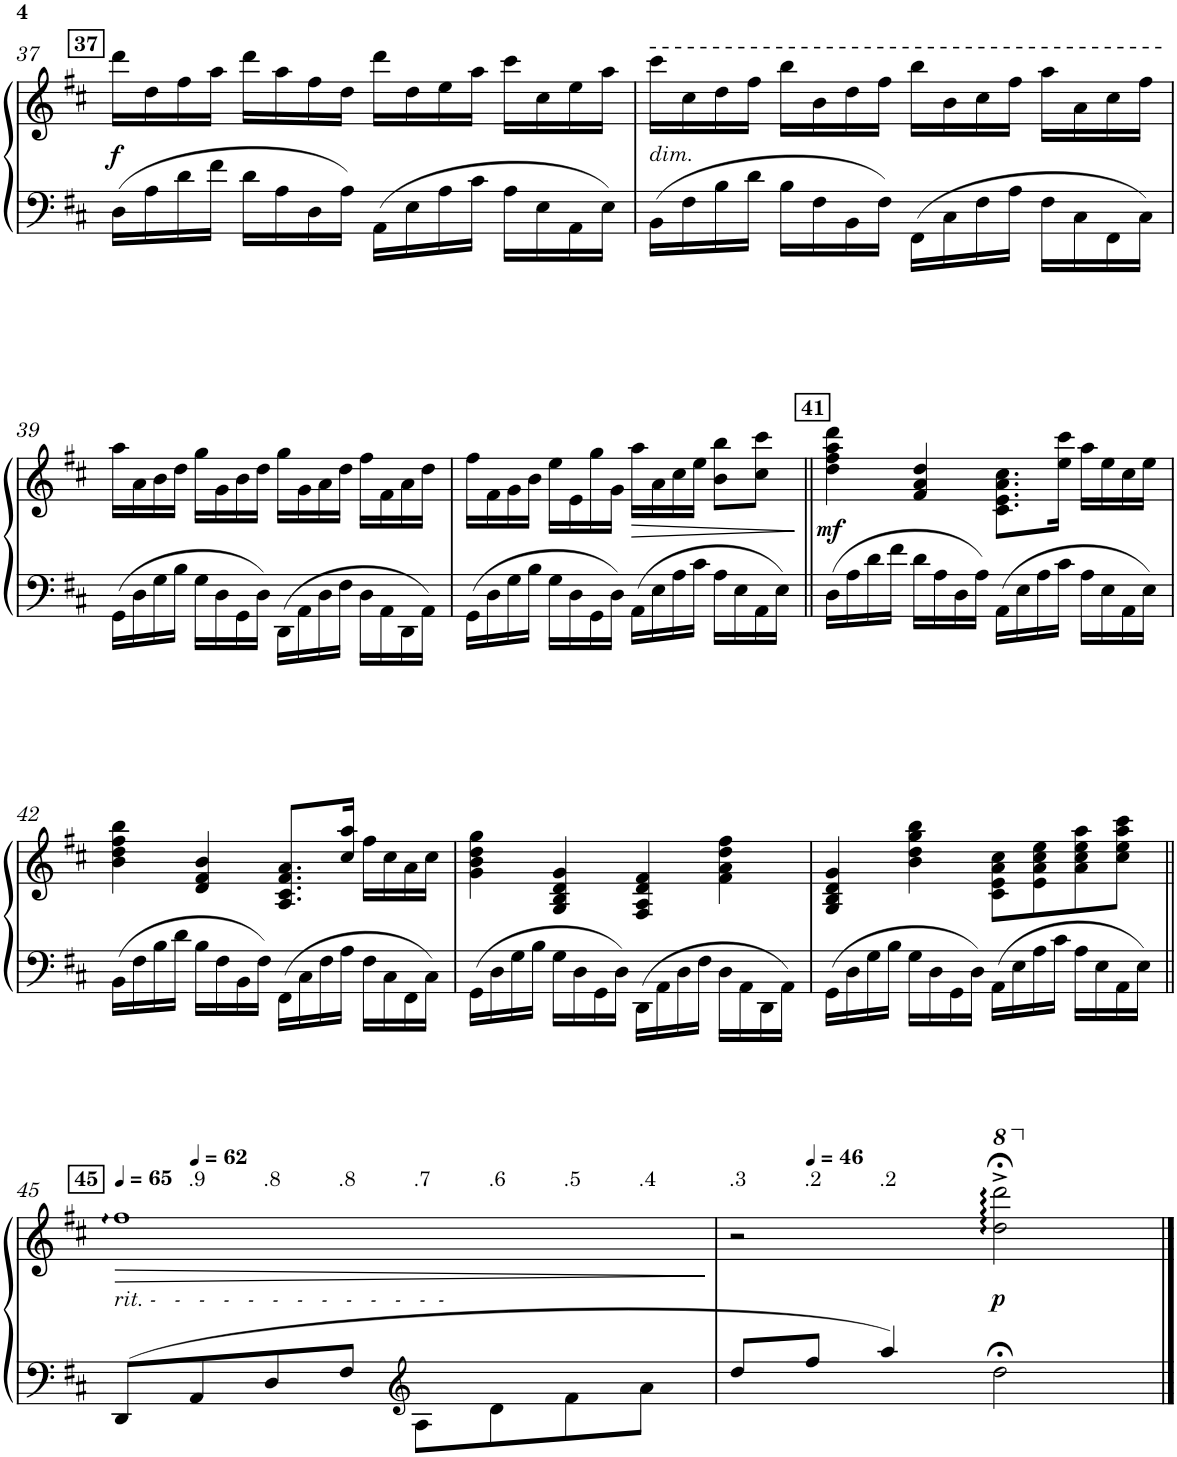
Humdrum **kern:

**kern	**kern	**dynam
*part1	*part1	*part1
*staff2	*staff1	*staff1/2
*I"Piano	*	*
*I'Pno.	*	*
!!LO:PB:g=z
*clefF4	*clefG2	*
*k[f#c#]	*k[f#c#]	*
*M4/4	*M4/4	*
!!LO:REH:place=s1:a:B:cj:t=37
=37	=37	=37
!	!	!LO:DY:b
16D\LL	16ddd\LL	f
16A\	16dd\	.
16d\	16ff#\	.
16f#\JJ	16aa\JJ	.
16d\LL	16ddd\LL	.
16A\	16aa\	.
16D\	16ff#\	.
16A\JJ	16dd\JJ	.
16AA\LL	16ddd\LL	.
16E\	16dd\	.
16A\	16ee\	.
16c#\JJ	16aa\JJ	.
16A\LL	16ccc#\LL	.
16E\	16cc#\	.
16AA\	16ee\	.
16E\JJ	16aa\JJ	.
=38	=38	=38
!	!LO:TX:b:i:t=dim.	!
16BB\LL	16ccc#\LL	.
16F#\	16cc#\	.
16B\	16dd\	.
16d\JJ	16ff#\JJ	.
16B\LL	16bb\LL	.
16F#\	16b\	.
16BB\	16dd\	.
16F#\JJ	16ff#\JJ	.
16FF#\LL	16bb\LL	.
16C#\	16b\	.
16F#\	16cc#\	.
16A\JJ	16ff#\JJ	.
16F#\LL	16aa\LL	.
16C#\	16a\	.
16FF#\	16cc#\	.
16C#\JJ	16ff#\JJ	.
!!LO:LB:g=z
=39	=39	=39
16GG\LL	16aa\LL	.
16D\	16a\	.
16G\	16b\	.
16B\JJ	16dd\JJ	.
16G\LL	16gg\LL	.
16D\	16g\	.
16GG\	16b\	.
16D\JJ	16dd\JJ	.
16DD\LL	16gg\LL	.
16AA\	16g\	.
16D\	16a\	.
16F#\JJ	16dd\JJ	.
16D\LL	16ff#\LL	.
16AA\	16f#\	.
16DD\	16a\	.
16AA\JJ	16dd\JJ	.
=40	=40	=40
16GG\LL	16ff#\LL	.
16D\	16f#\	.
16G\	16g\	.
16B\JJ	16b\JJ	.
16G\LL	16ee\LL	.
16D\	16e\	.
16GG\	16gg\	.
16D\JJ	16g\JJ	.
!	!	!LO:HP:b
16AA\LL	16aa\LL	>
16E\	16a\	.
16A\	16cc#\	.
16c#\JJ	16ee\JJ	.
16A\LL	8b\ 8bb\L	.
16E\	.	.
16AA\	8cc#\ 8ccc#\J	.
16E\JJ	.	.
.	.	]
!!LO:REH:place=s1:a:B:cj:t=41
=41||	=41||	=41||
!	!	!LO:DY:b
16D\LL	4dd\ 4ff#\ 4aa\ 4ddd\	mf
16A\	.	.
16d\	.	.
16f#\JJ	.	.
16d\LL	4f#/ 4a/ 4dd/	.
16A\	.	.
16D\	.	.
16A\JJ	.	.
16AA\LL	8.c#\ 8.e\ 8.a\ 8.cc#\L	.
16E\	.	.
16A\	.	.
16c#\JJ	16ee\ 16ccc#\Jk	.
16A\LL	16aa\LL	.
16E\	16ee\	.
16AA\	16cc#\	.
16E\JJ	16ee\JJ	.
!!LO:LB:g=z
=42	=42	=42
16BB\LL	4b\ 4dd\ 4ff#\ 4bb\	.
16F#\	.	.
16B\	.	.
16d\JJ	.	.
16B\LL	4d/ 4f#/ 4b/	.
16F#\	.	.
16BB\	.	.
16F#\JJ	.	.
16FF#\LL	8.A/ 8.c#/ 8.f#/ 8.a/L	.
16C#\	.	.
16F#\	.	.
16A\JJ	16cc#/ 16aa/Jk	.
16F#\LL	16ff#\LL	.
16C#\	16cc#\	.
16FF#\	16a\	.
16C#\JJ	16cc#\JJ	.
=43	=43	=43
16GG\LL	4g\ 4b\ 4dd\ 4gg\	.
16D\	.	.
16G\	.	.
16B\JJ	.	.
16G\LL	4G/ 4B/ 4d/ 4g/	.
16D\	.	.
16GG\	.	.
16D\JJ	.	.
16DD\LL	4F#/ 4A/ 4d/ 4f#/	.
16AA\	.	.
16D\	.	.
16F#\JJ	.	.
16D\LL	4f#\ 4a\ 4dd\ 4ff#\	.
16AA\	.	.
16DD\	.	.
16AA\JJ	.	.
=44	=44	=44
16GG\LL	4G/ 4B/ 4d/ 4g/	.
16D\	.	.
16G\	.	.
16B\JJ	.	.
16G\LL	4b\ 4dd\ 4gg\ 4bb\	.
16D\	.	.
16GG\	.	.
16D\JJ	.	.
16AA\LL	8c#\ 8e\ 8a\ 8cc#\L	.
16E\	.	.
16A\	8e\ 8a\ 8cc#\ 8ee\	.
16c#\JJ	.	.
16A\LL	8a\ 8cc#\ 8ee\ 8aa\	.
16E\	.	.
16AA\	8cc#\ 8ee\ 8aa\ 8ccc#\J	.
16E\JJ	.	.
!!LO:LB:g=z
=45||	=45||	=45||
!!LO:REH:place=s1:a:B:cj:t=45
*	*MM65	*
!LO:TX:a:i:t=rit. -   -   -   -   -   -   -   -   -   -   -   -  -	!	!
!	!	!LO:HP:b
*	*^	*
*	*	*^	*
*	*	*	*^	*
*	*	*	*	*^	*
*	*	*	*	*	*^	*
*	*	*	*	*	*	*^	*
8DD/L	1ff#::	8ryy	4ryy	4.ryy	2ryy	2ryy	2.ryy	>
*	*MM62	*	*	*	*	*	*	*
!	!	!LO:TX:a:t=.9	!	!	!	!	!	!
8AA/	.	2..ryy	.	.	.	.	.	.
!	!	!	!LO:TX:a:t=.8	!	!	!	!	!
8D/	.	.	2.ryy	.	.	.	.	.
!	!	!	!	!LO:TX:a:t=.8	!	!	!	!
8F#/J	.	.	.	2ryy	.	.	.	.
*clefG2	*	*	*	*	*	*	*	*
!	!	!	!	!	!LO:TX:a:t=.7	!	!	!
8A\L	.	.	.	.	2ryy	8ryy	.	.
!	!	!	!	!	!	!LO:TX:a:t=.6	!	!
8d\	.	.	.	.	.	4.ryy	.	.
!	!	!	!	!	!	!	!LO:TX:a:t=.5	!
8f#\	.	.	.	.	.	.	4ryy	.
!	!	!	!	!LO:TX:a:t=.4	!	!	!	!
8a\J	.	.	.	8ryy	.	.	.	.
.	.	.	.	.	.	.	.	]
=46	=46	=46	=46	=46	=46	=46	=46	=46
!	!LO:TX:a:t=.3	!	!	!	!	!	!	!
*	*	*	*v	*v	*v	*v	*v	*
8dd/L	2r	8ryy	4ryy	.
*	*MM46	*	*	*
!	!	!LO:TX:a:t=.2	!	!
8ff#/J	.	2..ryy	.	.
!	!	!	!LO:TX:a:t=.2	!
4aa/	.	.	2.ryy	.
*	*8va	*	*	*
!	!	!	!	!LO:DY:b
2dd;<\	2ddd\::;<^ 2dddd\::;<^	.	.	p
*	*X8va	*	*	*
*	*v	*v	*v	*
==	==	==
*-	*-	*-
